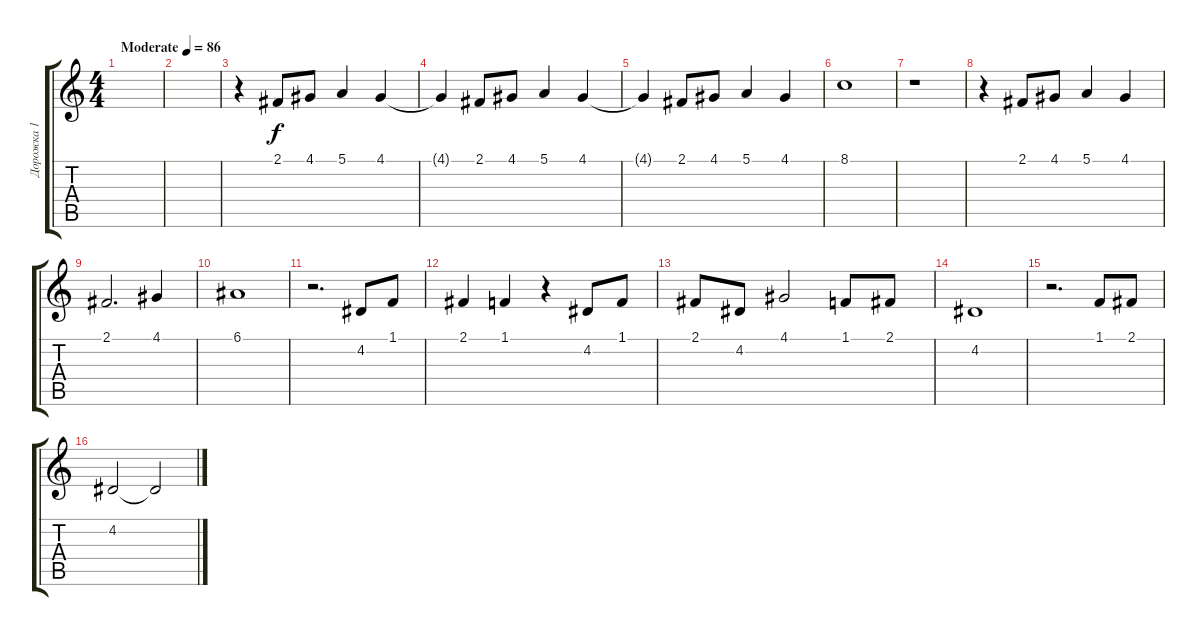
\track ("Дорожка 1" "Дорожка 1") {instrument voiceoohs}
\staff {score tabs}
\tuning (E4 B3 G3 D3 A2 E2) {hide}
\ts (4 4)
\tempo (86 "Moderate")
\clef g2
\ks c
|
|
r.4 2.1.8 4.1.8 5.1.4 4.1.4 |
4.1{t}.4 2.1.8 4.1.8 5.1.4 4.1.4 |
4.1{t}.4 2.1.8 4.1.8 5.1.4 4.1.4 |
8.1.1 |
r.1 |
r.4 2.1.8 4.1.8 5.1.4 4.1.4 |
2.1.2{d} 4.1.4 |
6.1.1 |
r.2{d} 4.2.8 1.1.8 |
2.1.4 1.1.4 r.4 4.2.8 1.1.8 |
2.1.8 4.2.8 4.1.2 1.1.8 2.1.8 |
4.2.1 |
r.2{d} 1.1.8 2.1.8 |
4.2.2 4.2{t}.2
